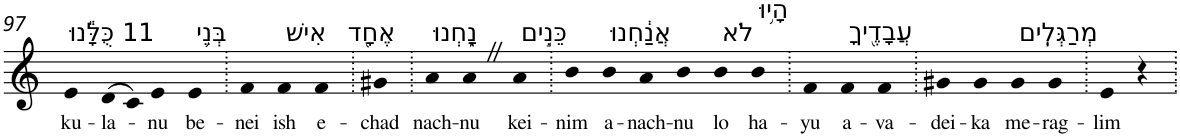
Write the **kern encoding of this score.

**kern	**text
*part1	*part1
*staff1	*staff1
*I"Piano	*
*I'Pno	*
!!LO:PB:g=z
*clefG2	*
*k[]	*
=97	=97
!LO:TX:a:t=11 כֻּלָּ֕נוּ	!
!	!LO:LY:b
4e	ku-
!	!LO:LY:b
(>8d	-la-
8c)	.
!	!LO:LY:b
4e	-nu
!LO:TX:a:t=בְּנֵ֥י	!
!	!LO:LY:b
4e	be-
=98.	=98.
!	!LO:LY:b
4f	-nei
!LO:TX:a:t=אִישׁ	!
!	!LO:LY:b
4f	ish
!LO:TX:a:t=אֶחָ֖ד	!
!	!LO:LY:b
4f	e-
=99.	=99.
!	!LO:LY:b
4g#X	-chad
=100.	=100.
!LO:TX:a:t=נָ֑חְנוּ	!
!	!LO:LY:b
4a	nach-
!	!LO:LY:b
4aZ	-nu
!LO:TX:a:t=כֵּנִ֣ים	!
!	!LO:LY:b
4a	kei-
=101.	=101.
!	!LO:LY:b
4b	-nim
!LO:TX:a:t=אֲנַ֔חְנוּ	!
!	!LO:LY:b
4b	a-
!	!LO:LY:b
4a	-nach-
!	!LO:LY:b
4b	-nu
!LO:TX:a:t=לֹא	!
!	!LO:LY:b
4b	lo
!LO:TX:a:t=הָי֥וּ	!
!	!LO:LY:b
4b	ha-
=102.	=102.
!	!LO:LY:b
4f	-yu
!LO:TX:a:t=עֲבָדֶ֖יךָ	!
!	!LO:LY:b
4f	a-
!	!LO:LY:b
4f	-va-
=103.	=103.
!	!LO:LY:b
4g#X	-dei-
!	!LO:LY:b
4g#	-ka
!LO:TX:a:t=מְרַגְּלִֽים	!
!	!LO:LY:b
4g#	me-
!	!LO:LY:b
4g#	-rag-
=104.	=104.
!	!LO:LY:b
4e	-lim
4r	.
=.	=.
*-	*-
